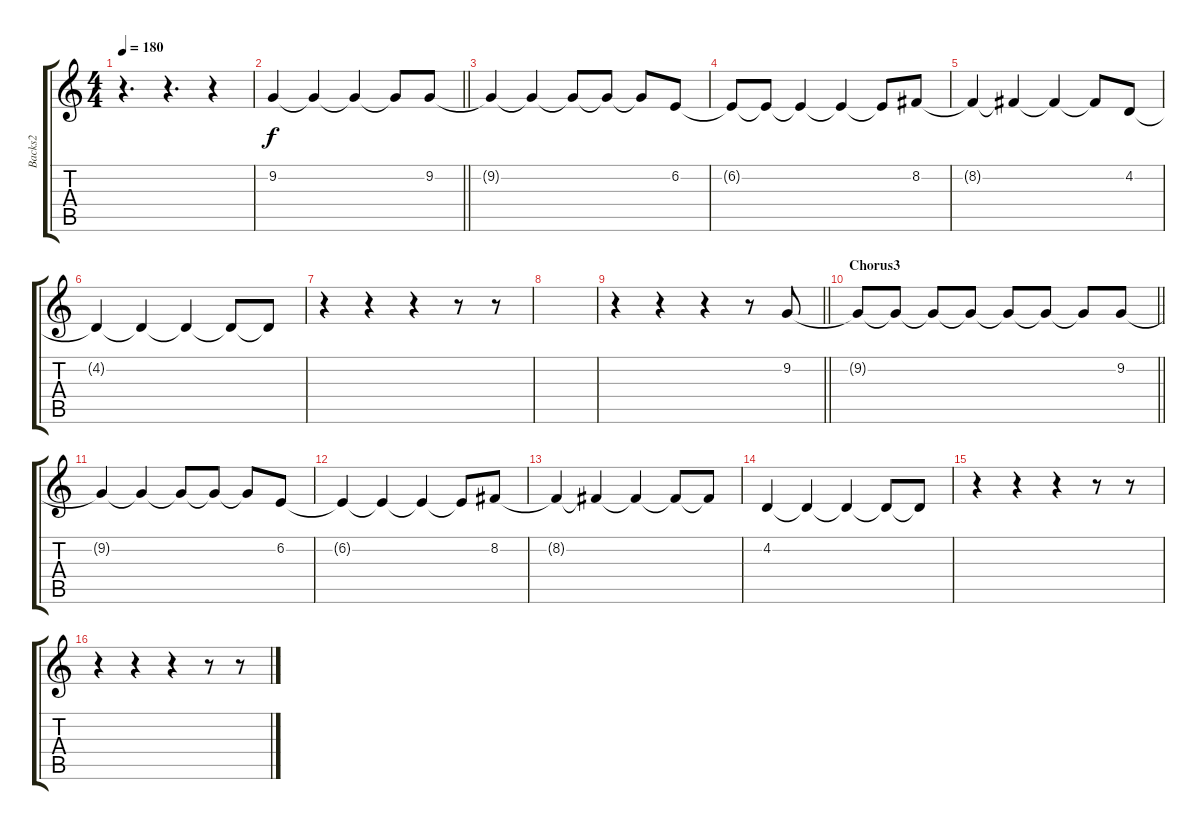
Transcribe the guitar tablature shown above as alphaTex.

\track ("Backs2" "Backs2") {instrument voiceoohs}
\staff {score tabs}
\tuning (Eb4 Bb3 Gb3 Db3 Ab2 Eb2) {hide}
\ts (4 4)
\tempo 180
\clef g2
\ks c
r.4{d dy f} r.4{d} r.4 |
\barLineRight lightlight
9.2.4 9.2{t}.4 9.2{t}.4 9.2{t}.8 9.2.8 |
9.2{t}.4 9.2{t}.4 9.2{t}.8 9.2{t}.8 9.2{t}.8 6.2.8 |
6.2{t}.8 6.2{t}.8 6.2{t}.4 6.2{t}.4 6.2{t}.8 8.2.8 |
8.2{t}.4 8.2{t}.4 8.2{t}.4 8.2{t}.8 4.2.8 |
4.2{t}.4 4.2{t}.4 4.2{t}.4 4.2{t}.8 4.2{t}.8 |
r.4 r.4 r.4 r.8 r.8 |
|
\barLineRight lightlight
r.4 r.4 r.4 r.8 9.2.8 |
\section ("" "Chorus3")
\barLineRight lightlight
9.2{t}.8 9.2{t}.8 9.2{t}.8 9.2{t}.8 9.2{t}.8 9.2{t}.8 9.2{t}.8 9.2.8 |
9.2{t}.4 9.2{t}.4 9.2{t}.8 9.2{t}.8 9.2{t}.8 6.2.8 |
6.2{t}.4 6.2{t}.4 6.2{t}.4 6.2{t}.8 8.2.8 |
8.2{t}.4 8.2{t}.4 8.2{t}.4 8.2{t}.8 8.2{t}.8 |
4.2.4 4.2{t}.4 4.2{t}.4 4.2{t}.8 4.2{t}.8 |
r.4 r.4 r.4 r.8 r.8 |
r.4 r.4 r.4 r.8 r.8
